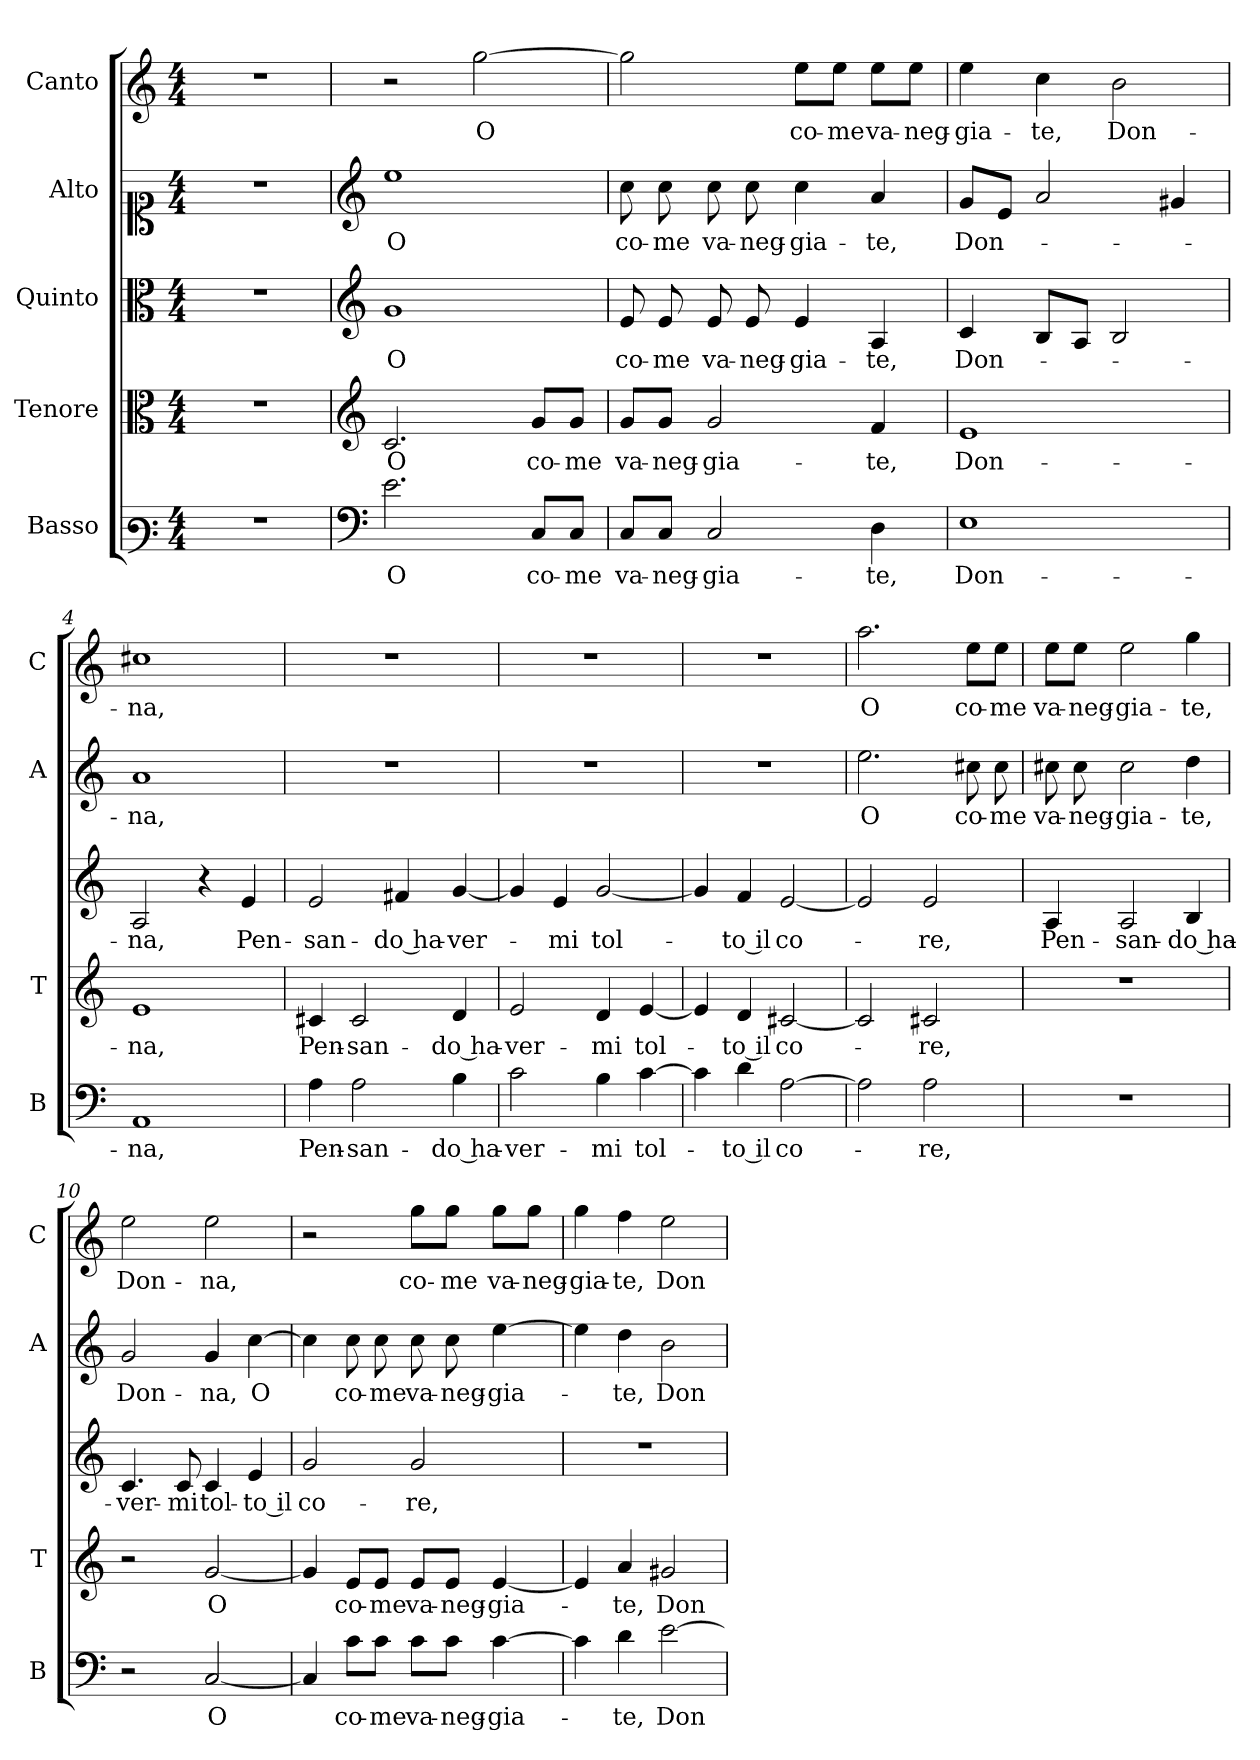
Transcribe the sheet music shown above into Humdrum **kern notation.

**kern	**text	**kern	**text	**kern	**text	**kern	**text	**kern	**text
*part5	*part5	*part4	*part4	*part3	*part3	*part2	*part2	*part1	*part1
*staff5	*staff5	*staff4	*staff4	*staff3	*staff3	*staff2	*staff2	*staff1	*staff1
*I"Basso	*	*I"Tenore	*	*I"Quinto	*	*I"Alto	*	*I"Canto	*
*I'B	*	*I'T	*	*	*	*I'A	*	*I'C	*
*clefF3	*	*clefC3	*	*clefC3	*	*clefC1	*	*clefG2	*
*k[]	*	*k[]	*	*k[]	*	*k[]	*	*k[]	*
*C:	*	*C:	*	*C:	*	*C:	*	*C:	*
*M4/4	*	*M4/4	*	*M4/4	*	*M4/4	*	*M4/4	*
=	=	=	=	=	=	=	=	=	=
1r	.	1r	.	1r	.	1r	.	1r	.
=1	=1	=1	=1	=1	=1	=1	=1	=1	=1
*clefF4	*	*clefG2	*	*clefG2	*	*clefG2	*	*	*
!	!LO:LY:b	!	!LO:LY:b	!	!LO:LY:b	!	!LO:LY:b	!	!
2.e\	O	2.c/	O	1g	O	1ee	O	2r	.
!	!	!	!	!	!	!	!	!	!LO:LY:b
.	.	.	.	.	.	.	.	[2gg\	O
!	!LO:LY:b	!	!LO:LY:b	!	!	!	!	!	!
8C/L	co-	8g/L	co-	.	.	.	.	.	.
!	!LO:LY:b	!	!LO:LY:b	!	!	!	!	!	!
8C/J	-me	8g/J	-me	.	.	.	.	.	.
=2	=2	=2	=2	=2	=2	=2	=2	=2	=2
!	!LO:LY:b	!	!LO:LY:b	!	!LO:LY:b	!	!LO:LY:b	!	!
8C/L	va-	8g/L	va-	8e/	co-	8cc\	co-	2gg\]	.
!	!LO:LY:b	!	!LO:LY:b	!	!LO:LY:b	!	!LO:LY:b	!	!
8C/J	-neg-	8g/J	-neg-	8e/	-me	8cc\	-me	.	.
!	!LO:LY:b	!	!LO:LY:b	!	!LO:LY:b	!	!LO:LY:b	!	!
2C/	-gia-	2g/	-gia-	8e/	va-	8cc\	va-	.	.
!	!	!	!	!	!LO:LY:b	!	!LO:LY:b	!	!
.	.	.	.	8e/	-neg-	8cc\	-neg-	.	.
!	!	!	!	!	!LO:LY:b	!	!LO:LY:b	!	!LO:LY:b
.	.	.	.	4e/	-gia-	4cc\	-gia-	8ee\L	co-
!	!	!	!	!	!	!	!	!	!LO:LY:b
.	.	.	.	.	.	.	.	8ee\J	-me
!	!LO:LY:b	!	!LO:LY:b	!	!LO:LY:b	!	!LO:LY:b	!	!LO:LY:b
4D\	-te,	4f/	-te,	4A/	-te,	4a/	-te,	8ee\L	va-
!	!	!	!	!	!	!	!	!	!LO:LY:b
.	.	.	.	.	.	.	.	8ee\J	-neg-
=3	=3	=3	=3	=3	=3	=3	=3	=3	=3
!	!LO:LY:b	!	!LO:LY:b	!	!LO:LY:b	!	!LO:LY:b	!	!LO:LY:b
1E	Don-	1e	Don-	4c/	Don-	8g/L	Don-	4ee\	-gia-
.	.	.	.	.	.	8e/J	.	.	.
!	!	!	!	!	!	!	!	!	!LO:LY:b
.	.	.	.	8B/L	.	2a/	.	4cc\	-te,
.	.	.	.	8A/J	.	.	.	.	.
!	!	!	!	!	!	!	!	!	!LO:LY:b
.	.	.	.	2B/	.	.	.	2b\	Don-
.	.	.	.	.	.	4g#X/	.	.	.
=4	=4	=4	=4	=4	=4	=4	=4	=4	=4
!	!LO:LY:b	!	!LO:LY:b	!	!LO:LY:b	!	!LO:LY:b	!	!LO:LY:b
1AA	-na,	1e	-na,	2A/	-na,	1a	-na,	1cc#X	-na,
.	.	.	.	4r	.	.	.	.	.
!	!	!	!	!	!LO:LY:b	!	!	!	!
.	.	.	.	4e/	Pen-	.	.	.	.
=5	=5	=5	=5	=5	=5	=5	=5	=5	=5
!	!LO:LY:b	!	!LO:LY:b	!	!LO:LY:b	!	!	!	!
4A\	Pen-	4c#X/	Pen-	2e/	-san-	1r	.	1r	.
!	!LO:LY:b	!	!LO:LY:b	!	!	!	!	!	!
2A\	-san-	2c#/	-san-	.	.	.	.	.	.
!	!	!	!	!	!LO:LY:b	!	!	!	!
.	.	.	.	4f#X/	-do ha-	.	.	.	.
!	!LO:LY:b	!	!LO:LY:b	!	!LO:LY:b	!	!	!	!
4B\	-do ha-	4d/	-do ha-	[4g/	-ver-	.	.	.	.
!!LO:LB:g=z
=6	=6	=6	=6	=6	=6	=6	=6	=6	=6
!	!LO:LY:b	!	!LO:LY:b	!	!	!	!	!	!
2c\	-ver-	2e/	-ver-	4g/]	.	1r	.	1r	.
!	!	!	!	!	!LO:LY:b	!	!	!	!
.	.	.	.	4e/	-mi	.	.	.	.
!	!LO:LY:b	!	!LO:LY:b	!	!LO:LY:b	!	!	!	!
4B\	-mi	4d/	-mi	[2g/	tol-	.	.	.	.
!	!LO:LY:b	!	!LO:LY:b	!	!	!	!	!	!
[4c\	tol-	[4e/	tol-	.	.	.	.	.	.
=7	=7	=7	=7	=7	=7	=7	=7	=7	=7
4c\]	.	4e/]	.	4g/]	.	1r	.	1r	.
!	!LO:LY:b	!	!LO:LY:b	!	!LO:LY:b	!	!	!	!
4d\	-to il	4d/	-to il	4f/	-to il	.	.	.	.
!	!LO:LY:b	!	!LO:LY:b	!	!LO:LY:b	!	!	!	!
[2A\	co-	[2c#X/	co-	[2e/	co-	.	.	.	.
=8	=8	=8	=8	=8	=8	=8	=8	=8	=8
!	!	!	!	!	!	!	!LO:LY:b	!	!LO:LY:b
2A\]	.	2c#/]	.	2e/]	.	2.ee\	O	2.aa\	O
!	!LO:LY:b	!	!LO:LY:b	!	!LO:LY:b	!	!	!	!
2A\	-re,	2c#X/	-re,	2e/	-re,	.	.	.	.
!	!	!	!	!	!	!	!LO:LY:b	!	!LO:LY:b
.	.	.	.	.	.	8cc#X\	co-	8ee\L	co-
!	!	!	!	!	!	!	!LO:LY:b	!	!LO:LY:b
.	.	.	.	.	.	8cc#\	-me	8ee\J	-me
=9	=9	=9	=9	=9	=9	=9	=9	=9	=9
!	!	!	!	!	!LO:LY:b	!	!LO:LY:b	!	!LO:LY:b
1r	.	1r	.	4A/	Pen-	8cc#X\	va-	8ee\L	va-
!	!	!	!	!	!	!	!LO:LY:b	!	!LO:LY:b
.	.	.	.	.	.	8cc#\	-neg-	8ee\J	-neg-
!	!	!	!	!	!LO:LY:b	!	!LO:LY:b	!	!LO:LY:b
.	.	.	.	2A/	-san-	2cc#\	-gia-	2ee\	-gia-
!	!	!	!	!	!LO:LY:b	!	!LO:LY:b	!	!LO:LY:b
.	.	.	.	4B/	-do ha-	4dd\	-te,	4gg\	-te,
=10	=10	=10	=10	=10	=10	=10	=10	=10	=10
!	!	!	!	!	!LO:LY:b	!	!LO:LY:b	!	!LO:LY:b
2r	.	2r	.	4.c/	-ver-	2g/	Don-	2ee\	Don-
!	!	!	!	!	!LO:LY:b	!	!	!	!
.	.	.	.	8c/	-mi	.	.	.	.
!	!LO:LY:b	!	!LO:LY:b	!	!LO:LY:b	!	!LO:LY:b	!	!LO:LY:b
[2C/	O	[2g/	O	4c/	tol-	4g/	-na,	2ee\	-na,
!	!	!	!	!	!LO:LY:b	!	!LO:LY:b	!	!
.	.	.	.	4e/	-to il	[4cc\	O	.	.
=11	=11	=11	=11	=11	=11	=11	=11	=11	=11
!	!	!	!	!	!LO:LY:b	!	!	!	!
4C/]	.	4g/]	.	2g/	co-	4cc\]	.	2r	.
!	!LO:LY:b	!	!LO:LY:b	!	!	!	!LO:LY:b	!	!
8c\L	co-	8e/L	co-	.	.	8cc\	co-	.	.
!	!LO:LY:b	!	!LO:LY:b	!	!	!	!LO:LY:b	!	!
8c\J	-me	8e/J	-me	.	.	8cc\	-me	.	.
!	!LO:LY:b	!	!LO:LY:b	!	!LO:LY:b	!	!LO:LY:b	!	!LO:LY:b
8c\L	va-	8e/L	va-	2g/	-re,	8cc\	va-	8gg\L	co-
!	!LO:LY:b	!	!LO:LY:b	!	!	!	!LO:LY:b	!	!LO:LY:b
8c\J	-neg-	8e/J	-neg-	.	.	8cc\	-neg-	8gg\J	-me
!	!LO:LY:b	!	!LO:LY:b	!	!	!	!LO:LY:b	!	!LO:LY:b
[4c\	-gia-	[4e/	-gia-	.	.	[4ee\	-gia-	8gg\L	va-
!	!	!	!	!	!	!	!	!	!LO:LY:b
.	.	.	.	.	.	.	.	8gg\J	-neg-
=12	=12	=12	=12	=12	=12	=12	=12	=12	=12
!	!	!	!	!	!	!	!	!	!LO:LY:b
4c\]	.	4e/]	.	1r	.	4ee\]	.	4gg\	-gia-
!	!LO:LY:b	!	!LO:LY:b	!	!	!	!LO:LY:b	!	!LO:LY:b
4d\	-te,	4a/	-te,	.	.	4dd\	-te,	4ff\	-te,
!	!LO:LY:b	!	!LO:LY:b	!	!	!	!LO:LY:b	!	!LO:LY:b
[2e\	Don-	2g#X/	Don-	.	.	2b\	Don-	2ee\	Don-
=	=	=	=	=	=	=	=	=	=
*-	*-	*-	*-	*-	*-	*-	*-	*-	*-
